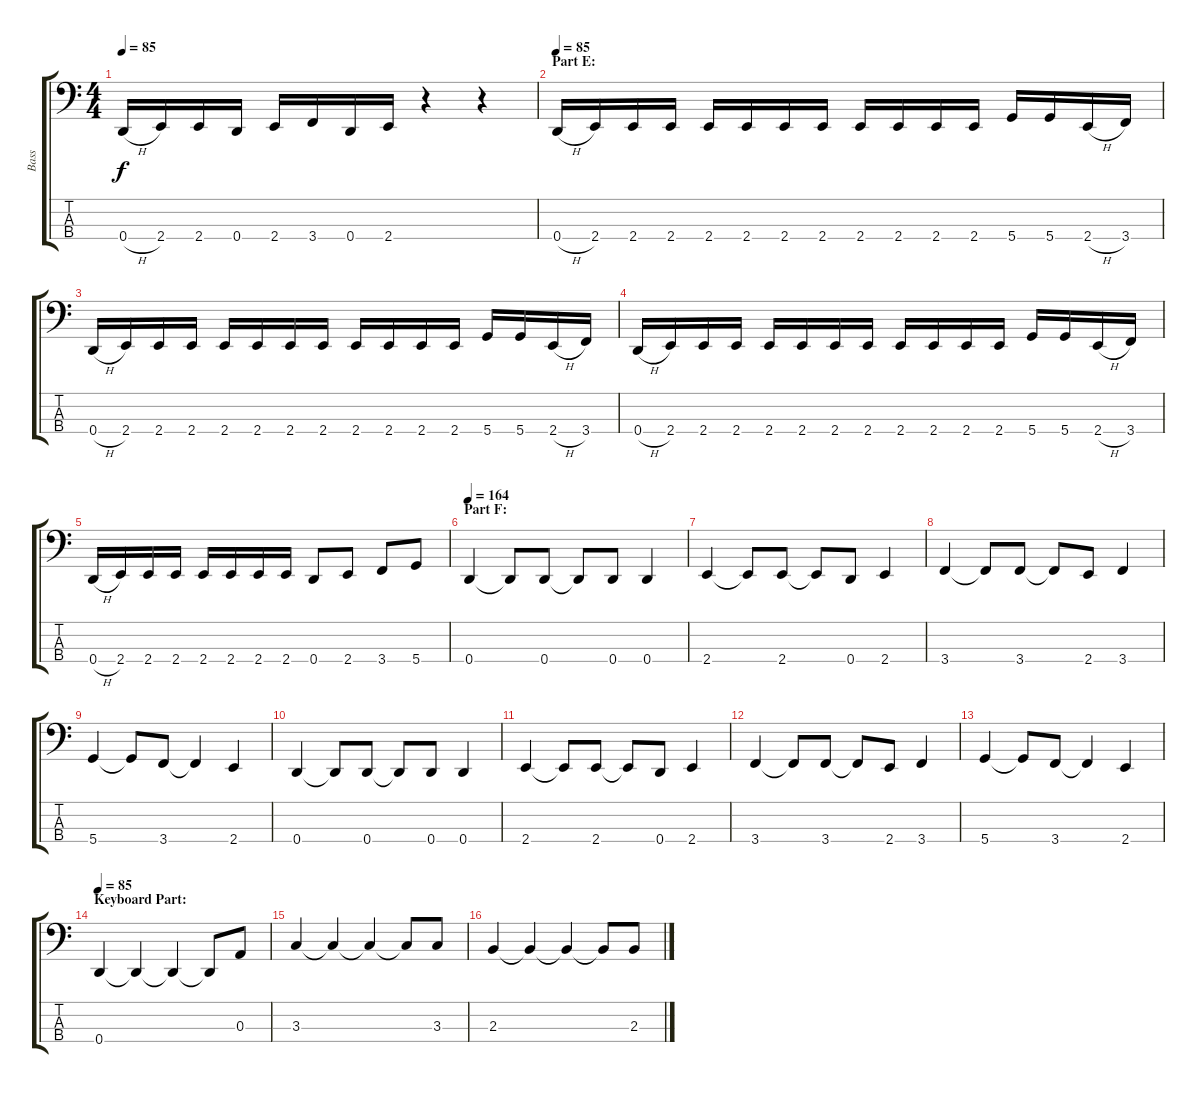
\track ("Bass" "Bass") {instrument electricbasspick}
\staff {score tabs}
\tuning (G2 D2 A1 D1) {hide}
\ts (4 4)
\tempo 85
\clef f4
\ks c
0.4{h}.16{dy f} 2.4.16 2.4.16 0.4.16 2.4.16 3.4.16 0.4.16 2.4.16 r.4 r.4 |
\section ("" "Part E:")
\tempo 85
0.4{h}.16 2.4.16 2.4.16 2.4.16 2.4.16 2.4.16 2.4.16 2.4.16 2.4.16 2.4.16 2.4.16 2.4.16 5.4.16 5.4.16 2.4{h}.16 3.4.16 |
0.4{h}.16 2.4.16 2.4.16 2.4.16 2.4.16 2.4.16 2.4.16 2.4.16 2.4.16 2.4.16 2.4.16 2.4.16 5.4.16 5.4.16 2.4{h}.16 3.4.16 |
0.4{h}.16 2.4.16 2.4.16 2.4.16 2.4.16 2.4.16 2.4.16 2.4.16 2.4.16 2.4.16 2.4.16 2.4.16 5.4.16 5.4.16 2.4{h}.16 3.4.16 |
0.4{h}.16 2.4.16 2.4.16 2.4.16 2.4.16 2.4.16 2.4.16 2.4.16 0.4.8 2.4.8 3.4.8 5.4.8 |
\section ("" "Part F:")
\tempo 164
0.4.4 0.4{t}.8 0.4.8 0.4{t}.8 0.4.8 0.4.4 |
2.4.4 2.4{t}.8 2.4.8 2.4{t}.8 0.4.8 2.4.4 |
3.4.4 3.4{t}.8 3.4.8 3.4{t}.8 2.4.8 3.4.4 |
5.4.4 5.4{t}.8 3.4.8 3.4{t}.4 2.4.4 |
0.4.4 0.4{t}.8 0.4.8 0.4{t}.8 0.4.8 0.4.4 |
2.4.4 2.4{t}.8 2.4.8 2.4{t}.8 0.4.8 2.4.4 |
3.4.4 3.4{t}.8 3.4.8 3.4{t}.8 2.4.8 3.4.4 |
5.4.4 5.4{t}.8 3.4.8 3.4{t}.4 2.4.4 |
\section ("" "Keyboard Part:")
\tempo 85
0.4.4 0.4{t}.4 0.4{t}.4 0.4{t}.8 0.3.8 |
3.3.4 3.3{t}.4 3.3{t}.4 3.3{t}.8 3.3.8 |
2.3.4 2.3{t}.4 2.3{t}.4 2.3{t}.8 2.3.8
